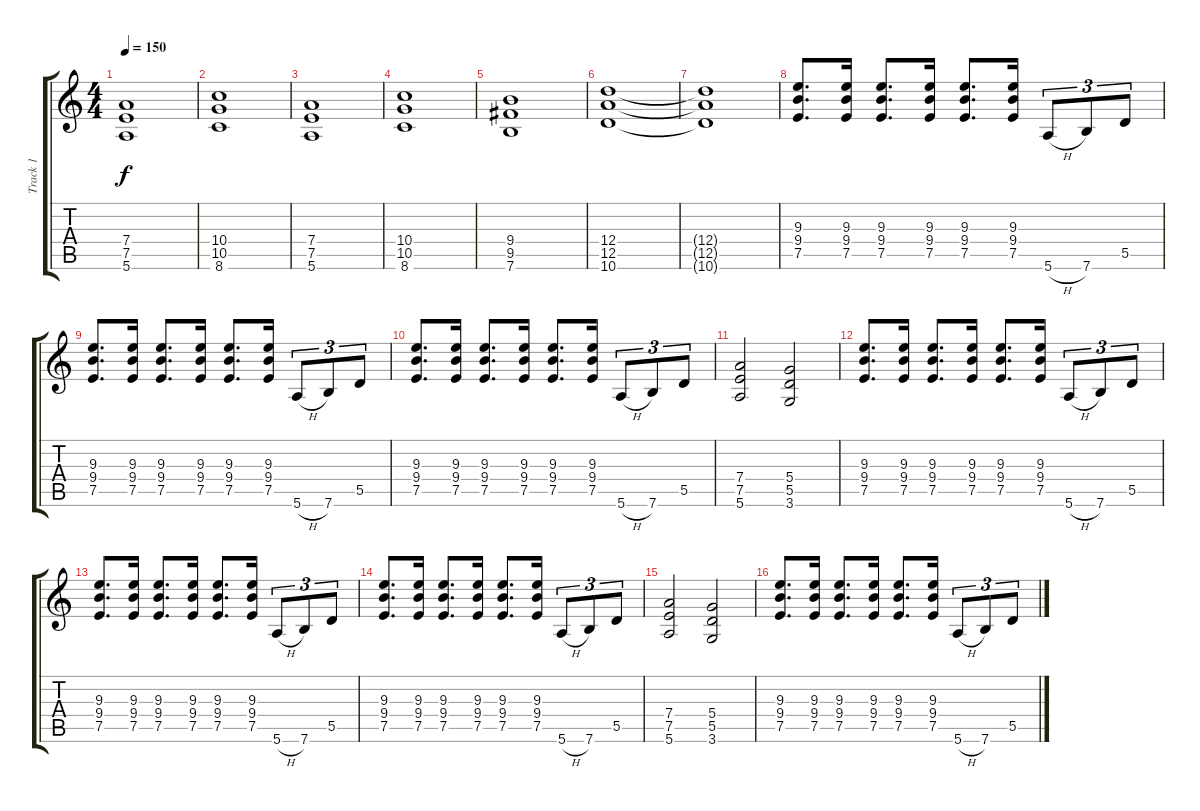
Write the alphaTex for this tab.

\track ("Track 1" "Track 1") {instrument overdrivenguitar}
\staff {score tabs}
\tuning (E4 B3 G3 D3 A2 E2) {hide}
\ts (4 4)
\tempo 150
\clef g2
\ks c
(7.4 7.5 5.6).1{dy f} |
(10.4 10.5 8.6).1 |
(7.4 7.5 5.6).1 |
(10.4 10.5 8.6).1 |
(9.4 9.5 7.6).1 |
(12.4 12.5 10.6).1 |
(12.4{t} 12.5{t} 10.6{t}).1 |
(9.3 9.4 7.5).8{d} (9.3 9.4 7.5).16 (9.3 9.4 7.5).8{d} (9.3 9.4 7.5).16 (9.3 9.4 7.5).8{d} (9.3 9.4 7.5).16 5.6{h}.8{tu (3 2)} 7.6.8{tu (3 2)} 5.5.8{tu (3 2)} |
(9.3 9.4 7.5).8{d} (9.3 9.4 7.5).16 (9.3 9.4 7.5).8{d} (9.3 9.4 7.5).16 (9.3 9.4 7.5).8{d} (9.3 9.4 7.5).16 5.6{h}.8{tu (3 2)} 7.6.8{tu (3 2)} 5.5.8{tu (3 2)} |
(9.3 9.4 7.5).8{d} (9.3 9.4 7.5).16 (9.3 9.4 7.5).8{d} (9.3 9.4 7.5).16 (9.3 9.4 7.5).8{d} (9.3 9.4 7.5).16 5.6{h}.8{tu (3 2)} 7.6.8{tu (3 2)} 5.5.8{tu (3 2)} |
(7.4 7.5 5.6).2 (5.4 5.5 3.6).2 |
(9.3 9.4 7.5).8{d} (9.3 9.4 7.5).16 (9.3 9.4 7.5).8{d} (9.3 9.4 7.5).16 (9.3 9.4 7.5).8{d} (9.3 9.4 7.5).16 5.6{h}.8{tu (3 2)} 7.6.8{tu (3 2)} 5.5.8{tu (3 2)} |
(9.3 9.4 7.5).8{d} (9.3 9.4 7.5).16 (9.3 9.4 7.5).8{d} (9.3 9.4 7.5).16 (9.3 9.4 7.5).8{d} (9.3 9.4 7.5).16 5.6{h}.8{tu (3 2)} 7.6.8{tu (3 2)} 5.5.8{tu (3 2)} |
(9.3 9.4 7.5).8{d} (9.3 9.4 7.5).16 (9.3 9.4 7.5).8{d} (9.3 9.4 7.5).16 (9.3 9.4 7.5).8{d} (9.3 9.4 7.5).16 5.6{h}.8{tu (3 2)} 7.6.8{tu (3 2)} 5.5.8{tu (3 2)} |
(7.4 7.5 5.6).2 (5.4 5.5 3.6).2 |
(9.3 9.4 7.5).8{d} (9.3 9.4 7.5).16 (9.3 9.4 7.5).8{d} (9.3 9.4 7.5).16 (9.3 9.4 7.5).8{d} (9.3 9.4 7.5).16 5.6{h}.8{tu (3 2)} 7.6.8{tu (3 2)} 5.5.8{tu (3 2)}
